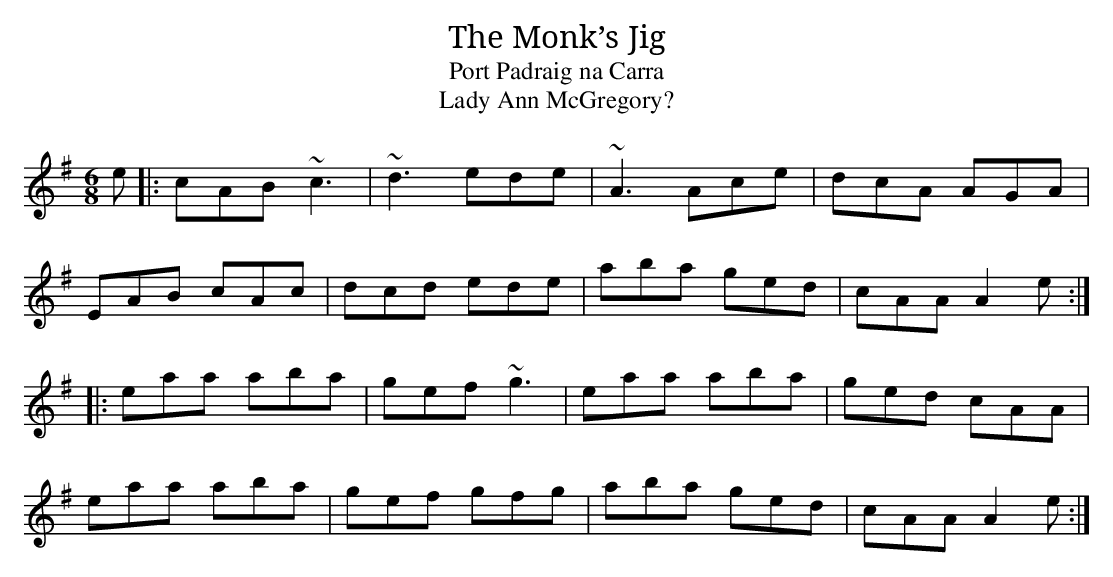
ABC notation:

X:1
T:The Monk’s Jig
T:Port Padraig na Carra
T:Lady Ann McGregory?
M:6/8
L:1/8
K:A dorian
e|: cAB ~c3 | ~d3 ede | ~A3 Ace | dcA AGA |
EAB cAc | dcd ede | aba ged | cAA A2e :|
|: eaa aba | gef ~g3 | eaa aba | ged cAA |
eaa aba | gef gfg | aba ged | cAA A2e :|]
